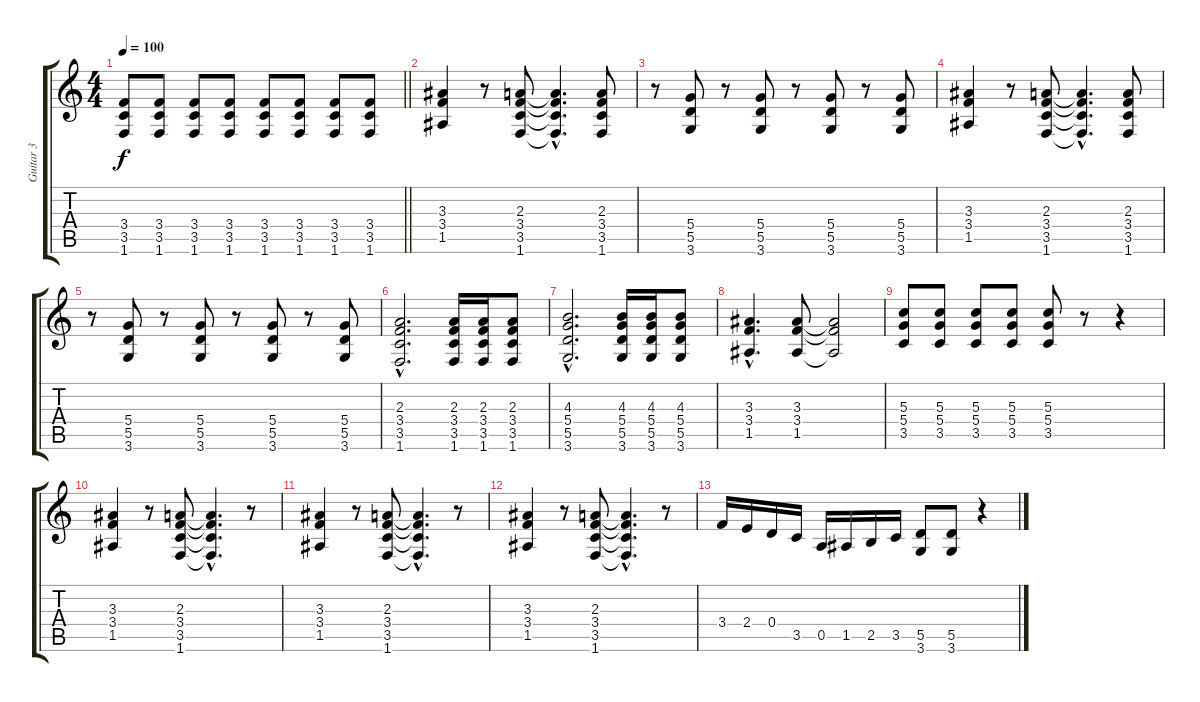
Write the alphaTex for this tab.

\track ("Guitar 3" "Guitar 3") {instrument overdrivenguitar}
\staff {score tabs}
\tuning (E4 B3 G3 D3 A2 E2) {hide}
\ts (4 4)
\tempo 100
\clef g2
\barLineRight lightlight
\ks c
(3.4 3.5 1.6).8{dy f} (3.4 3.5 1.6).8 (3.4 3.5 1.6).8 (3.4 3.5 1.6).8 (3.4 3.5 1.6).8 (3.4 3.5 1.6).8 (3.4 3.5 1.6).8 (3.4 3.5 1.6).8 |
(3.3 3.4 1.5).4 r.8 (2.3 3.4 3.5 1.6).8 (2.3{hac t} 3.4{hac t} 3.5{hac t} 1.6{hac t}).4{d} (2.3 3.4 3.5 1.6).8 |
r.8 (5.4 5.5 3.6).8 r.8 (5.4 5.5 3.6).8 r.8 (5.4 5.5 3.6).8 r.8 (5.4 5.5 3.6).8 |
(3.3 3.4 1.5).4 r.8 (2.3 3.4 3.5 1.6).8 (2.3{hac t} 3.4{hac t} 3.5{hac t} 1.6{hac t}).4{d} (2.3 3.4 3.5 1.6).8 |
r.8 (5.4 5.5 3.6).8 r.8 (5.4 5.5 3.6).8 r.8 (5.4 5.5 3.6).8 r.8 (5.4 5.5 3.6).8 |
(2.3{hac} 3.4{hac} 3.5{hac} 1.6{hac}).2{d} (2.3 3.4 3.5 1.6).16 (2.3 3.4 3.5 1.6).16 (2.3 3.4 3.5 1.6).8 |
(4.3{hac} 5.4{hac} 5.5{hac} 3.6{hac}).2{d} (4.3 5.4 5.5 3.6).16 (4.3 5.4 5.5 3.6).16 (4.3 5.4 5.5 3.6).8 |
(3.3{hac} 3.4{hac} 1.5{hac}).4{d} (3.3 3.4 1.5).8 (3.3{t} 3.4{t} 1.5{t}).2 |
(5.3 5.4 3.5).8 (5.3 5.4 3.5).8 (5.3 5.4 3.5).8 (5.3 5.4 3.5).8 (5.3 5.4 3.5).8 r.8 r.4 |
(3.3 3.4 1.5).4 r.8 (2.3 3.4 3.5 1.6).8 (2.3{hac t} 3.4{hac t} 3.5{hac t} 1.6{hac t}).4{d} r.8 |
(3.3 3.4 1.5).4 r.8 (2.3 3.4 3.5 1.6).8 (2.3{hac t} 3.4{hac t} 3.5{hac t} 1.6{hac t}).4{d} r.8 |
(3.3 3.4 1.5).4 r.8 (2.3 3.4 3.5 1.6).8 (2.3{hac t} 3.4{hac t} 3.5{hac t} 1.6{hac t}).4{d} r.8 |
3.4.16 2.4.16 0.4.16 3.5.16 0.5.16 1.5.16 2.5.16 3.5.16 (5.5 3.6).8 (5.5 3.6).8 r.4
